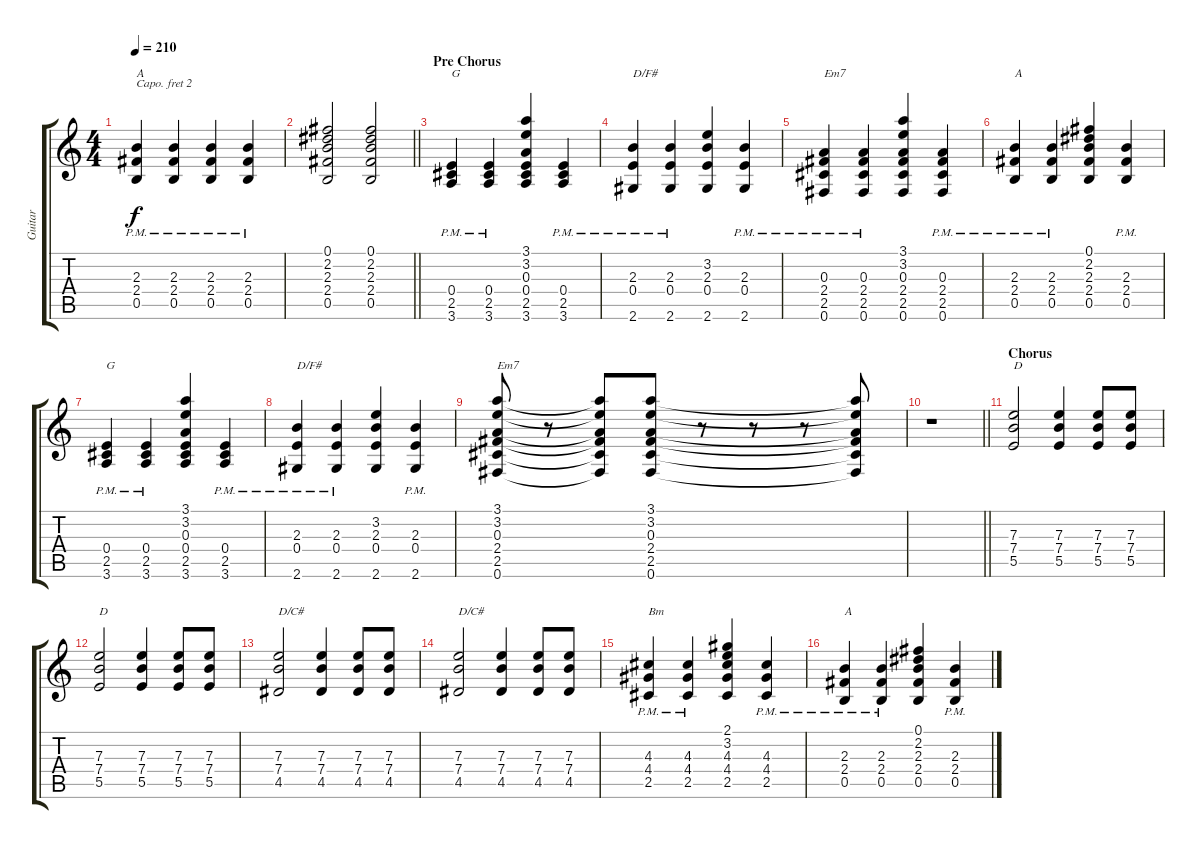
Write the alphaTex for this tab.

\track ("Guitar" "Guitar") {instrument acousticguitarsteel}
\staff {score tabs}
\capo 2
\tuning (E4 B3 G3 D3 A2 E2) {hide}
\ts (4 4)
\tempo 210
\clef g2
\ks c
(2.3{pm} 2.4{pm} 0.5{pm}).4{txt "A" dy f} (2.3{pm} 2.4{pm} 0.5{pm}).4 (2.3{pm} 2.4{pm} 0.5{pm}).4 (2.3{pm} 2.4{pm} 0.5{pm}).4 |
\barLineRight lightlight
(0.1 2.2 2.3 2.4 0.5).2 (0.1 2.2 2.3 2.4 0.5).2 |
\section ("" "Pre Chorus")
(0.4{pm} 2.5{pm} 3.6{pm}).4{txt "G"} (0.4{pm} 2.5{pm} 3.6{pm}).4 (3.1 3.2 0.3 0.4 2.5 3.6).4 (0.4{pm} 2.5{pm} 3.6{pm}).4 |
(2.3{pm} 0.4{pm} 2.6{pm}).4{txt "D/F#"} (2.3{pm} 0.4{pm} 2.6{pm}).4 (3.2 2.3 0.4 2.6).4 (2.3{pm} 0.4{pm} 2.6{pm}).4 |
(0.3{pm} 2.4{pm} 2.5{pm} 0.6{pm}).4{txt "Em7"} (0.3{pm} 2.4{pm} 2.5{pm} 0.6{pm}).4 (3.1 3.2 0.3 2.4 2.5 0.6).4 (0.3{pm} 2.4{pm} 2.5{pm} 0.6{pm}).4 |
(2.3{pm} 2.4{pm} 0.5{pm}).4{txt "A"} (2.3{pm} 2.4{pm} 0.5{pm}).4 (0.1 2.2 2.3 2.4 0.5).4 (2.3{pm} 2.4{pm} 0.5{pm}).4 |
(0.4{pm} 2.5{pm} 3.6{pm}).4{txt "G"} (0.4{pm} 2.5{pm} 3.6{pm}).4 (3.1 3.2 0.3 0.4 2.5 3.6).4 (0.4{pm} 2.5{pm} 3.6{pm}).4 |
(2.3{pm} 0.4{pm} 2.6{pm}).4{txt "D/F#"} (2.3{pm} 0.4{pm} 2.6{pm}).4 (3.2 2.3 0.4 2.6).4 (2.3{pm} 0.4{pm} 2.6{pm}).4 |
(3.1 3.2 0.3 2.4 2.5 0.6).8{txt "Em7"} r.8 (3.1{t} 3.2{t} 0.3{t} 2.4{t} 2.5{t} 0.6{t}).8 (3.1 3.2 0.3 2.4 2.5 0.6).8 r.8 r.8 r.8 (3.1{t} 3.2{t} 0.3{t} 2.4{t} 2.5{t} 0.6{t}).8 |
\barLineRight lightlight
r.1 |
\section ("" "Chorus")
(7.3 7.4 5.5).2{txt "D"} (7.3 7.4 5.5).4 (7.3 7.4 5.5).8 (7.3 7.4 5.5).8 |
(7.3 7.4 5.5).2{txt "D"} (7.3 7.4 5.5).4 (7.3 7.4 5.5).8 (7.3 7.4 5.5).8 |
(7.3 7.4 4.5).2{txt "D/C#"} (7.3 7.4 4.5).4 (7.3 7.4 4.5).8 (7.3 7.4 4.5).8 |
(7.3 7.4 4.5).2{txt "D/C#"} (7.3 7.4 4.5).4 (7.3 7.4 4.5).8 (7.3 7.4 4.5).8 |
(4.3{pm} 4.4{pm} 2.5{pm}).4{txt "Bm"} (4.3{pm} 4.4{pm} 2.5{pm}).4 (2.1 3.2 4.3 4.4 2.5).4 (4.3{pm} 4.4{pm} 2.5{pm}).4 |
(2.3{pm} 2.4{pm} 0.5{pm}).4{txt "A"} (2.3{pm} 2.4{pm} 0.5{pm}).4 (0.1 2.2 2.3 2.4 0.5).4 (2.3{pm} 2.4{pm} 0.5{pm}).4
